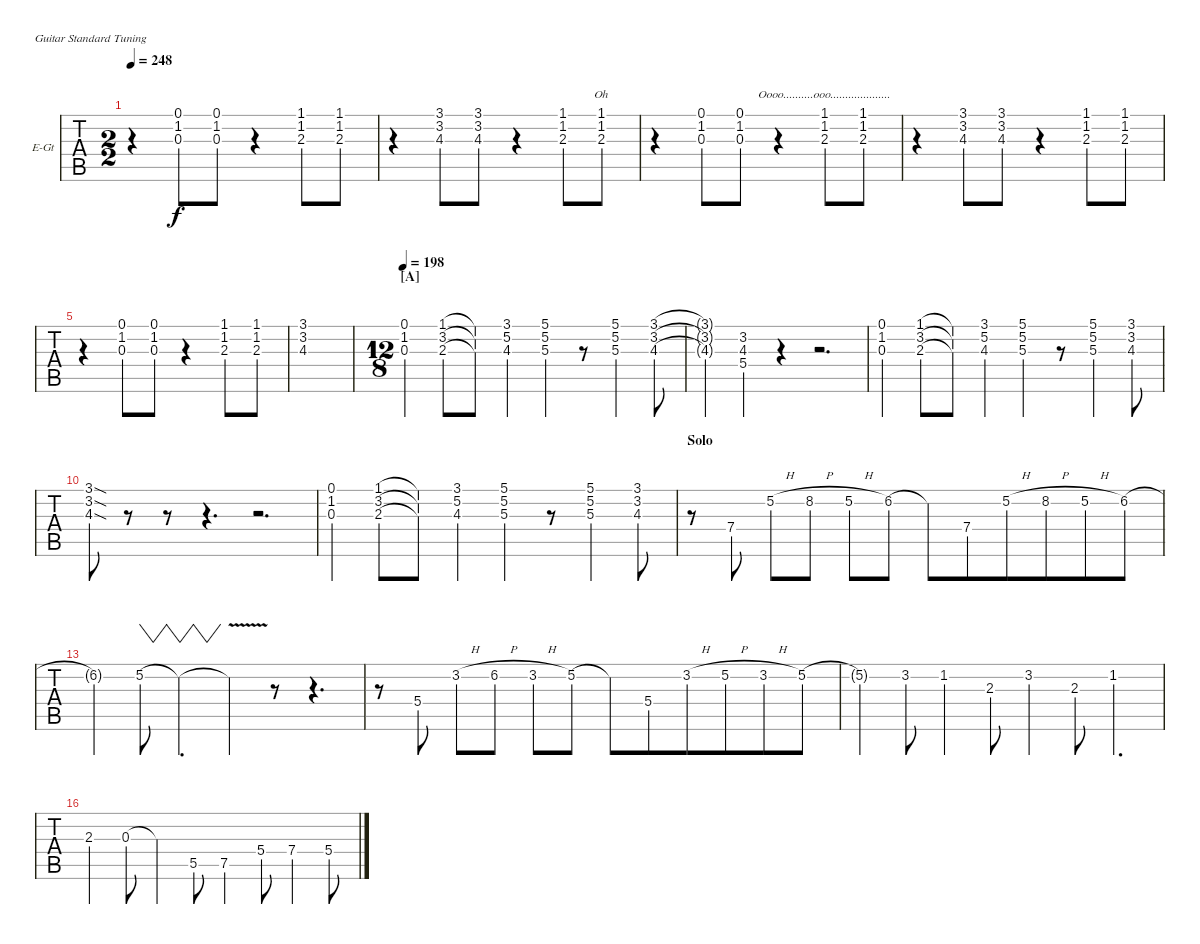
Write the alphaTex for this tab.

\bracketExtendMode nobrackets
\firstSystemTrackNameOrientation horizontal
\otherSystemsTrackNameOrientation horizontal
\defaultBarNumberDisplay FirstOfSystem
\track ("Lead" "E-Gt") {instrument overdrivenguitar}
\staff {tabs}
\tuning (E4 B3 G3 D3 A2 E2)
\ts (2 2)
\tempo 248
\clef g2
\ks c
r.4{dy f} (0.1 1.2 0.3).8{lyrics (0 "") lyrics (1 "") lyrics (2 "") lyrics (3 "") lyrics (4 "")} (0.1 1.2 0.3).8{lyrics (0 "") lyrics (1 "") lyrics (2 "") lyrics (3 "") lyrics (4 "")} r.4 (1.1 1.2 2.3).8{lyrics (0 "") lyrics (1 "") lyrics (2 "") lyrics (3 "") lyrics (4 "")} (1.1 1.2 2.3).8{lyrics (0 "") lyrics (1 "") lyrics (2 "") lyrics (3 "") lyrics (4 "")} |
r.4 (3.1 3.2 4.3).8{lyrics (0 "") lyrics (1 "") lyrics (2 "") lyrics (3 "") lyrics (4 "")} (3.1 3.2 4.3).8{lyrics (0 "") lyrics (1 "") lyrics (2 "") lyrics (3 "") lyrics (4 "")} r.4 (1.1 1.2 2.3).8{lyrics (0 "") lyrics (1 "") lyrics (2 "") lyrics (3 "") lyrics (4 "")} (1.1 1.2 2.3).8{lyrics (0 "") lyrics (1 "") lyrics (2 "") lyrics (3 "") lyrics (4 "Oh")} |
r.4 (0.1 1.2 0.3).8{lyrics (0 "") lyrics (1 "") lyrics (2 "") lyrics (3 "") lyrics (4 "")} (0.1 1.2 0.3).8{lyrics (0 "") lyrics (1 "") lyrics (2 "") lyrics (3 "") lyrics (4 "")} r.4 (1.1 1.2 2.3).8{lyrics (0 "") lyrics (1 "") lyrics (2 "") lyrics (3 "") lyrics (4 "Oooo..........ooo....................")} (1.1 1.2 2.3).8{lyrics (0 "") lyrics (1 "") lyrics (2 "") lyrics (3 "") lyrics (4 "")} |
r.4 (3.1 3.2 4.3).8{lyrics (0 "") lyrics (1 "") lyrics (2 "") lyrics (3 "") lyrics (4 "")} (3.1 3.2 4.3).8{lyrics (0 "") lyrics (1 "") lyrics (2 "") lyrics (3 "") lyrics (4 "")} r.4 (1.1 1.2 2.3).8{lyrics (0 "") lyrics (1 "") lyrics (2 "") lyrics (3 "") lyrics (4 "")} (1.1 1.2 2.3).8{lyrics (0 "") lyrics (1 "") lyrics (2 "") lyrics (3 "") lyrics (4 "")} |
r.4 (0.1 1.2 0.3).8{lyrics (0 "") lyrics (1 "") lyrics (2 "") lyrics (3 "") lyrics (4 "")} (0.1 1.2 0.3).8{lyrics (0 "") lyrics (1 "") lyrics (2 "") lyrics (3 "") lyrics (4 "")} r.4 (1.1 1.2 2.3).8{lyrics (0 "") lyrics (1 "") lyrics (2 "") lyrics (3 "") lyrics (4 "")} (1.1 1.2 2.3).8{lyrics (0 "") lyrics (1 "") lyrics (2 "") lyrics (3 "") lyrics (4 "")} |
(3.1 3.2 4.3).1{lyrics (0 "") lyrics (1 "") lyrics (2 "") lyrics (3 "") lyrics (4 "")} |
\ts (12 8)
\beaming (8 2 2 2 6)
\section ("A" "")
\tempo 198
(0.1 1.2 0.3).4{lyrics (0 "") lyrics (1 "") lyrics (2 "") lyrics (3 "") lyrics (4 "")} (1.1 3.2 2.3).8{lyrics (0 "") lyrics (1 "") lyrics (2 "") lyrics (3 "") lyrics (4 "")} (1.1{t} 3.2{t} 2.3{t}).8{lyrics (0 "") lyrics (1 "") lyrics (2 "") lyrics (3 "") lyrics (4 "")} (3.1 5.2 4.3).4{lyrics (0 "") lyrics (1 "") lyrics (2 "") lyrics (3 "") lyrics (4 "")} (5.1 5.2 5.3).4{lyrics (0 "") lyrics (1 "") lyrics (2 "") lyrics (3 "") lyrics (4 "")} r.8 (5.1 5.2 5.3).4{lyrics (0 "") lyrics (1 "") lyrics (2 "") lyrics (3 "") lyrics (4 "")} (3.1 3.2 4.3).8{lyrics (0 "") lyrics (1 "") lyrics (2 "") lyrics (3 "") lyrics (4 "")} |
(3.1{t} 3.2{t} 4.3{t}).4{lyrics (0 "") lyrics (1 "") lyrics (2 "") lyrics (3 "") lyrics (4 "")} (3.2 4.3 5.4).4{lyrics (0 "") lyrics (1 "") lyrics (2 "") lyrics (3 "") lyrics (4 "")} r.4 r.2{d} |
(0.1 1.2 0.3).4{lyrics (0 "") lyrics (1 "") lyrics (2 "") lyrics (3 "") lyrics (4 "")} (1.1 3.2 2.3).8{lyrics (0 "") lyrics (1 "") lyrics (2 "") lyrics (3 "") lyrics (4 "")} (1.1{t} 3.2{t} 2.3{t}).8{lyrics (0 "") lyrics (1 "") lyrics (2 "") lyrics (3 "") lyrics (4 "")} (3.1 5.2 4.3).4{lyrics (0 "") lyrics (1 "") lyrics (2 "") lyrics (3 "") lyrics (4 "")} (5.1 5.2 5.3).4{lyrics (0 "") lyrics (1 "") lyrics (2 "") lyrics (3 "") lyrics (4 "")} r.8 (5.1 5.2 5.3).4{lyrics (0 "") lyrics (1 "") lyrics (2 "") lyrics (3 "") lyrics (4 "")} (3.1 3.2 4.3).8{lyrics (0 "") lyrics (1 "") lyrics (2 "") lyrics (3 "") lyrics (4 "")} |
(3.1{sod} 3.2{sod} 4.3{sod}).8{lyrics (0 "") lyrics (1 "") lyrics (2 "") lyrics (3 "") lyrics (4 "")} r.8 r.8 r.4{d} r.2{d} |
(0.1 1.2 0.3).4{lyrics (0 "") lyrics (1 "") lyrics (2 "") lyrics (3 "") lyrics (4 "")} (1.1 3.2 2.3).8{lyrics (0 "") lyrics (1 "") lyrics (2 "") lyrics (3 "") lyrics (4 "")} (1.1{t} 3.2{t} 2.3{t}).8{lyrics (0 "") lyrics (1 "") lyrics (2 "") lyrics (3 "") lyrics (4 "")} (3.1 5.2 4.3).4{lyrics (0 "") lyrics (1 "") lyrics (2 "") lyrics (3 "") lyrics (4 "")} (5.1 5.2 5.3).4{lyrics (0 "") lyrics (1 "") lyrics (2 "") lyrics (3 "") lyrics (4 "")} r.8 (5.1 5.2 5.3).4{lyrics (0 "") lyrics (1 "") lyrics (2 "") lyrics (3 "") lyrics (4 "")} (3.1 3.2 4.3).8{lyrics (0 "") lyrics (1 "") lyrics (2 "") lyrics (3 "") lyrics (4 "")} |
\section ("" "Solo")
r.8 7.4.8{lyrics (0 "") lyrics (1 "") lyrics (2 "") lyrics (3 "") lyrics (4 "")} 5.2{h}.8{lyrics (0 "") lyrics (1 "") lyrics (2 "") lyrics (3 "") lyrics (4 "")} 8.2{h}.8{lyrics (0 "") lyrics (1 "") lyrics (2 "") lyrics (3 "") lyrics (4 "")} 5.2{h}.8{lyrics (0 "") lyrics (1 "") lyrics (2 "") lyrics (3 "") lyrics (4 "")} 6.2.8{lyrics (0 "") lyrics (1 "") lyrics (2 "") lyrics (3 "") lyrics (4 "")} 6.2{t}.8{lyrics (0 "") lyrics (1 "") lyrics (2 "") lyrics (3 "") lyrics (4 "")} 7.4.8{lyrics (0 "") lyrics (1 "") lyrics (2 "") lyrics (3 "") lyrics (4 "")} 5.2{h}.8{lyrics (0 "") lyrics (1 "") lyrics (2 "") lyrics (3 "") lyrics (4 "")} 8.2{h}.8{lyrics (0 "") lyrics (1 "") lyrics (2 "") lyrics (3 "") lyrics (4 "")} 5.2{h}.8{lyrics (0 "") lyrics (1 "") lyrics (2 "") lyrics (3 "") lyrics (4 "")} 6.2.8{lyrics (0 "") lyrics (1 "") lyrics (2 "") lyrics (3 "") lyrics (4 "")} |
6.2{t}.4{lyrics (0 "") lyrics (1 "") lyrics (2 "") lyrics (3 "") lyrics (4 "")} 5.2.8{vw lyrics (0 "") lyrics (1 "") lyrics (2 "") lyrics (3 "") lyrics (4 "")} 5.2{t}.4{vw d lyrics (0 "") lyrics (1 "") lyrics (2 "") lyrics (3 "") lyrics (4 "")} 5.2{v t}.4{lyrics (0 "") lyrics (1 "") lyrics (2 "") lyrics (3 "") lyrics (4 "")} r.8 r.4{d} |
r.8 5.4.8{lyrics (0 "") lyrics (1 "") lyrics (2 "") lyrics (3 "") lyrics (4 "")} 3.2{h}.8{lyrics (0 "") lyrics (1 "") lyrics (2 "") lyrics (3 "") lyrics (4 "")} 6.2{h}.8{lyrics (0 "") lyrics (1 "") lyrics (2 "") lyrics (3 "") lyrics (4 "")} 3.2{h}.8{lyrics (0 "") lyrics (1 "") lyrics (2 "") lyrics (3 "") lyrics (4 "")} 5.2.8{lyrics (0 "") lyrics (1 "") lyrics (2 "") lyrics (3 "") lyrics (4 "")} 5.2{t}.8{lyrics (0 "") lyrics (1 "") lyrics (2 "") lyrics (3 "") lyrics (4 "")} 5.4.8{lyrics (0 "") lyrics (1 "") lyrics (2 "") lyrics (3 "") lyrics (4 "")} 3.2{h}.8{lyrics (0 "") lyrics (1 "") lyrics (2 "") lyrics (3 "") lyrics (4 "")} 5.2{h}.8{lyrics (0 "") lyrics (1 "") lyrics (2 "") lyrics (3 "") lyrics (4 "")} 3.2{h}.8{lyrics (0 "") lyrics (1 "") lyrics (2 "") lyrics (3 "") lyrics (4 "")} 5.2.8{lyrics (0 "") lyrics (1 "") lyrics (2 "") lyrics (3 "") lyrics (4 "")} |
5.2{t}.4{lyrics (0 "") lyrics (1 "") lyrics (2 "") lyrics (3 "") lyrics (4 "")} 3.2.8{lyrics (0 "") lyrics (1 "") lyrics (2 "") lyrics (3 "") lyrics (4 "")} 1.2.4{lyrics (0 "") lyrics (1 "") lyrics (2 "") lyrics (3 "") lyrics (4 "")} 2.3.8{lyrics (0 "") lyrics (1 "") lyrics (2 "") lyrics (3 "") lyrics (4 "")} 3.2.4{lyrics (0 "") lyrics (1 "") lyrics (2 "") lyrics (3 "") lyrics (4 "")} 2.3.8{lyrics (0 "") lyrics (1 "") lyrics (2 "") lyrics (3 "") lyrics (4 "")} 1.2.4{d lyrics (0 "") lyrics (1 "") lyrics (2 "") lyrics (3 "") lyrics (4 "")} |
2.3.4{lyrics (0 "") lyrics (1 "") lyrics (2 "") lyrics (3 "") lyrics (4 "")} 0.3.8{lyrics (0 "") lyrics (1 "") lyrics (2 "") lyrics (3 "") lyrics (4 "")} 0.3{t}.4{lyrics (0 "") lyrics (1 "") lyrics (2 "") lyrics (3 "") lyrics (4 "")} 5.5.8{lyrics (0 "") lyrics (1 "") lyrics (2 "") lyrics (3 "") lyrics (4 "")} 7.5.4{lyrics (0 "") lyrics (1 "") lyrics (2 "") lyrics (3 "") lyrics (4 "")} 5.4.8{lyrics (0 "") lyrics (1 "") lyrics (2 "") lyrics (3 "") lyrics (4 "")} 7.4.4{lyrics (0 "") lyrics (1 "") lyrics (2 "") lyrics (3 "") lyrics (4 "")} 5.4.8{lyrics (0 "") lyrics (1 "") lyrics (2 "") lyrics (3 "") lyrics (4 "")}
